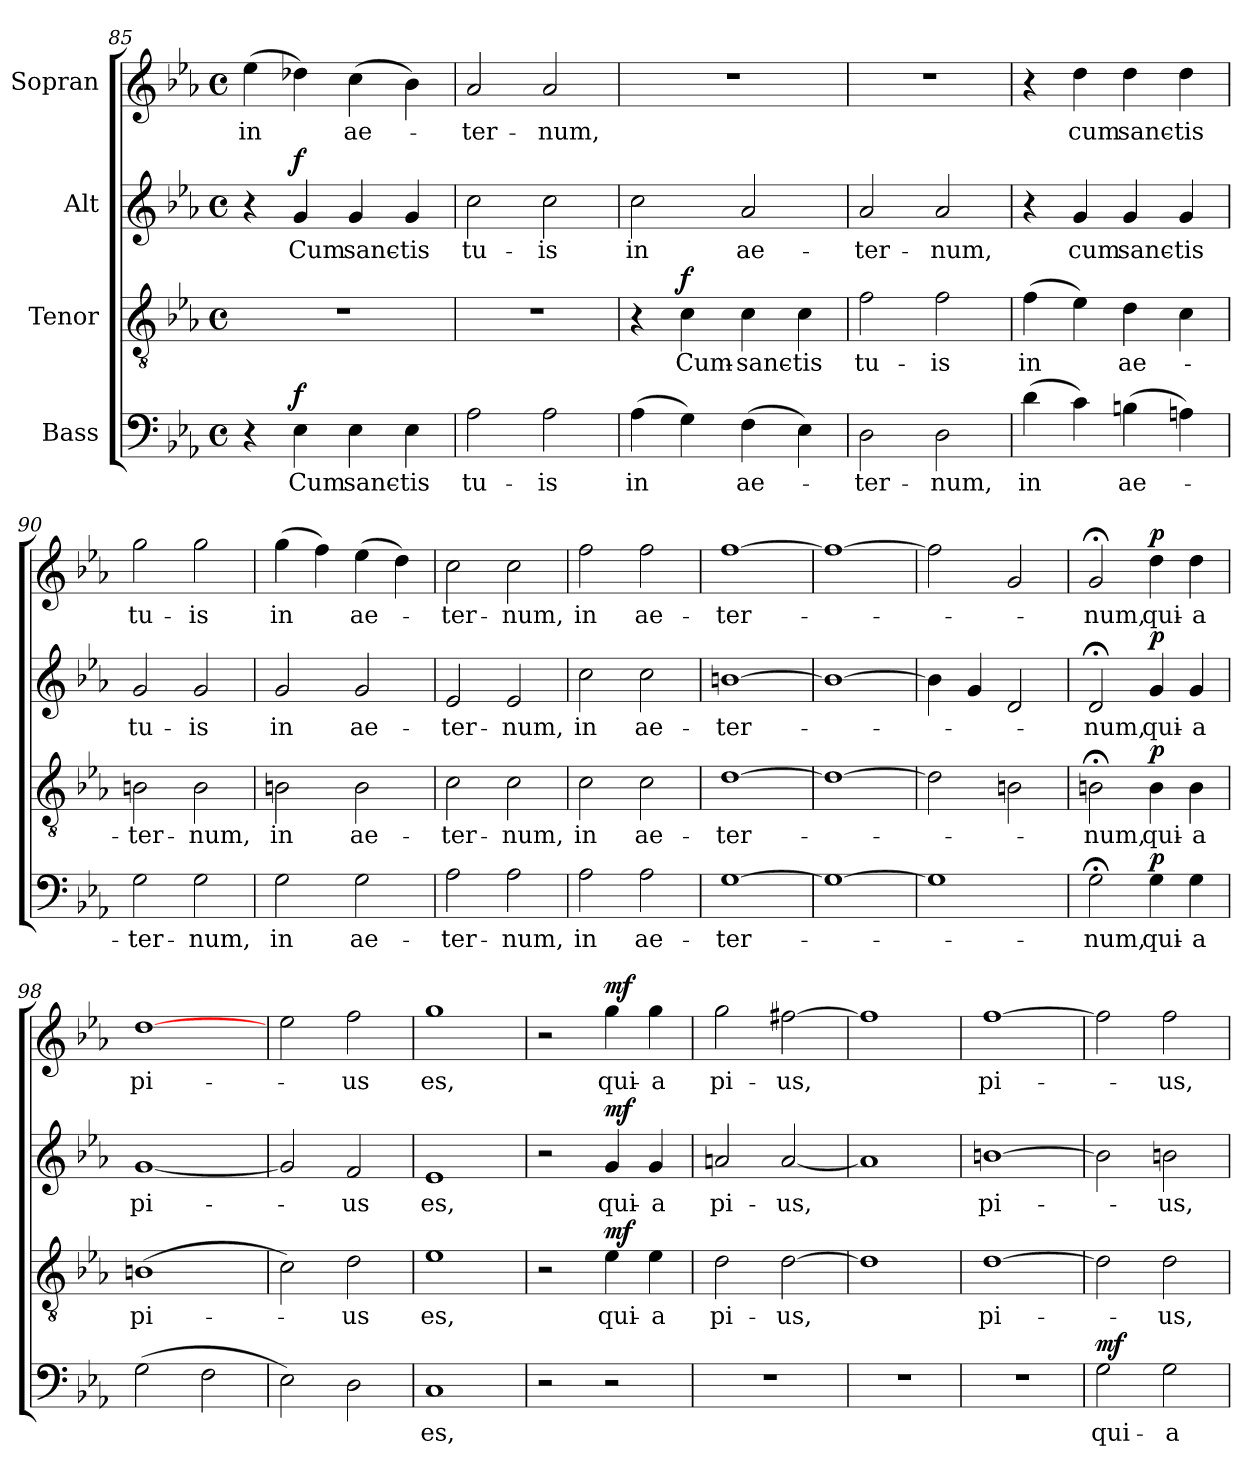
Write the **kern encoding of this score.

**kern	**text	**dynam	**kern	**text	**dynam	**kern	**text	**dynam	**kern	**text	**dynam
*part4	*part4	*part4	*part3	*part3	*part3	*part2	*part2	*part2	*part1	*part1	*part1
*staff4	*staff4	*staff4	*staff3	*staff3	*staff3	*staff2	*staff2	*staff2	*staff1	*staff1	*staff1
*I"Bass	*	*	*I"Tenor	*	*	*I"Alt	*	*	*I"Sopran	*	*
!!LO:LB:g=z
*clefF4	*	*	*clefGv2	*	*	*clefG2	*	*	*clefG2	*	*
*k[b-e-a-]	*	*	*k[b-e-a-]	*	*	*k[b-e-a-]	*	*	*k[b-e-a-]	*	*
*E-:	*	*	*E-:	*	*	*E-:	*	*	*E-:	*	*
*M4/4	*	*	*M4/4	*	*	*M4/4	*	*	*M4/4	*	*
*met(c)	*	*	*met(c)	*	*	*met(c)	*	*	*met(c)	*	*
=85	=85	=85	=85	=85	=85	=85	=85	=85	=85	=85	=85
!	!	!	!	!	!	!	!	!	!	!LO:LY:b	!
4r	.	.	1r	.	.	4r	.	.	(>4ee-\	in	.
!	!LO:LY:b	!LO:DY:a	!	!	!	!	!LO:LY:b	!LO:DY:a	!	!	!
4E-\	Cum	f	.	.	.	4g/	Cum	f	4dd-X\)	.	.
!	!LO:LY:b	!	!	!	!	!	!LO:LY:b	!	!	!LO:LY:b	!
4E-\	sanc-	.	.	.	.	4g/	sanc-	.	(>4cc\	ae-	.
!	!LO:LY:b	!	!	!	!	!	!LO:LY:b	!	!	!	!
4E-\	-tis	.	.	.	.	4g/	-tis	.	4b-\)	.	.
=86	=86	=86	=86	=86	=86	=86	=86	=86	=86	=86	=86
!	!LO:LY:b	!	!	!	!	!	!LO:LY:b	!	!	!LO:LY:b	!
2A-\	tu-	.	1r	.	.	2cc\	tu-	.	2a-/	-ter-	.
!	!LO:LY:b	!	!	!	!	!	!LO:LY:b	!	!	!LO:LY:b	!
2A-\	-is	.	.	.	.	2cc\	-is	.	2a-/	-num,	.
=87	=87	=87	=87	=87	=87	=87	=87	=87	=87	=87	=87
!	!LO:LY:b	!	!	!	!	!	!LO:LY:b	!	!	!	!
(>4A-\	in	.	4r	.	.	2cc\	in	.	1r	.	.
!	!	!	!	!LO:LY:b	!LO:DY:a	!	!	!	!	!	!
4G\)	.	.	4c\	Cum-	f	.	.	.	.	.	.
!	!LO:LY:b	!	!	!LO:LY:b	!	!	!LO:LY:b	!	!	!	!
(>4F\	ae-	.	4c\	-sanc-	.	2a-/	ae-	.	.	.	.
!	!	!	!	!LO:LY:b	!	!	!	!	!	!	!
4E-\)	.	.	4c\	-tis	.	.	.	.	.	.	.
=88	=88	=88	=88	=88	=88	=88	=88	=88	=88	=88	=88
!	!LO:LY:b	!	!	!LO:LY:b	!	!	!LO:LY:b	!	!	!	!
2D\	-ter-	.	2f\	tu-	.	2a-/	-ter-	.	1r	.	.
!	!LO:LY:b	!	!	!LO:LY:b	!	!	!LO:LY:b	!	!	!	!
2D\	-num,	.	2f\	-is	.	2a-/	-num,	.	.	.	.
=89	=89	=89	=89	=89	=89	=89	=89	=89	=89	=89	=89
!	!LO:LY:b	!	!	!LO:LY:b	!	!	!	!	!	!	!
(>4d\	in	.	(>4f\	in	.	4r	.	.	4r	.	.
!	!	!	!	!	!	!	!LO:LY:b	!	!	!LO:LY:b	!
4c\)	.	.	4e-\)	.	.	4g/	cum	.	4dd\	cum	.
!	!LO:LY:b	!	!	!LO:LY:b	!	!	!LO:LY:b	!	!	!LO:LY:b	!
(>4Bn\	ae-	.	4d\	ae-	.	4g/	sanc-	.	4dd\	sanc-	.
!	!	!	!	!	!	!	!LO:LY:b	!	!	!LO:LY:b	!
4An\)	.	.	4c\	.	.	4g/	-tis	.	4dd\	-tis	.
=90	=90	=90	=90	=90	=90	=90	=90	=90	=90	=90	=90
!	!LO:LY:b	!	!	!LO:LY:b	!	!	!LO:LY:b	!	!	!LO:LY:b	!
2G\	-ter-	.	2Bn\	-ter-	.	2g/	tu-	.	2gg\	tu-	.
!	!LO:LY:b	!	!	!LO:LY:b	!	!	!LO:LY:b	!	!	!LO:LY:b	!
2G\	-num,	.	2B\	-num,	.	2g/	-is	.	2gg\	-is	.
!!LO:LB:g=z
=91	=91	=91	=91	=91	=91	=91	=91	=91	=91	=91	=91
!	!LO:LY:b	!	!	!LO:LY:b	!	!	!LO:LY:b	!	!	!LO:LY:b	!
2G\	in	.	2Bn\	in	.	2g/	in	.	(>4gg\	in	.
.	.	.	.	.	.	.	.	.	4ff\)	.	.
!	!LO:LY:b	!	!	!LO:LY:b	!	!	!LO:LY:b	!	!	!LO:LY:b	!
2G\	ae-	.	2B\	ae-	.	2g/	ae-	.	(>4ee-\	ae-	.
.	.	.	.	.	.	.	.	.	4dd\)	.	.
=92	=92	=92	=92	=92	=92	=92	=92	=92	=92	=92	=92
!	!LO:LY:b	!	!	!LO:LY:b	!	!	!LO:LY:b	!	!	!LO:LY:b	!
2A-\	-ter-	.	2c\	-ter-	.	2e-/	-ter-	.	2cc\	-ter-	.
!	!LO:LY:b	!	!	!LO:LY:b	!	!	!LO:LY:b	!	!	!LO:LY:b	!
2A-\	-num,	.	2c\	-num,	.	2e-/	-num,	.	2cc\	-num,	.
=93	=93	=93	=93	=93	=93	=93	=93	=93	=93	=93	=93
!	!LO:LY:b	!	!	!LO:LY:b	!	!	!LO:LY:b	!	!	!LO:LY:b	!
2A-\	in	.	2c\	in	.	2cc\	in	.	2ff\	in	.
!	!LO:LY:b	!	!	!LO:LY:b	!	!	!LO:LY:b	!	!	!LO:LY:b	!
2A-\	ae-	.	2c\	ae-	.	2cc\	ae-	.	2ff\	ae-	.
=94	=94	=94	=94	=94	=94	=94	=94	=94	=94	=94	=94
!	!LO:LY:b	!	!	!LO:LY:b	!	!	!LO:LY:b	!	!	!LO:LY:b	!
[1G	-ter-	.	[1d	-ter-	.	[1bn	-ter-	.	[1ff	-ter-	.
=95	=95	=95	=95	=95	=95	=95	=95	=95	=95	=95	=95
1G_	.	.	1d_	.	.	1b_	.	.	1ff_	.	.
=96	=96	=96	=96	=96	=96	=96	=96	=96	=96	=96	=96
1G]	.	.	2d\]	.	.	4b\]	.	.	2ff\]	.	.
.	.	.	.	.	.	4g/	.	.	.	.	.
.	.	.	2Bn\	.	.	2d/	.	.	2g/	.	.
=97	=97	=97	=97	=97	=97	=97	=97	=97	=97	=97	=97
!	!LO:LY:b	!	!	!LO:LY:b	!	!	!LO:LY:b	!	!	!LO:LY:b	!
2G;<\	-num,	.	2Bn;<\	-num,	.	2d;</	-num,	.	2g;</	-num,	.
!	!LO:LY:b	!LO:DY:a	!	!LO:LY:b	!LO:DY:a	!	!LO:LY:b	!LO:DY:a	!	!LO:LY:b	!LO:DY:a
4G\	qui-	p	4B\	qui-	p	4g/	qui-	p	4dd\	qui-	p
!	!LO:LY:b	!	!	!LO:LY:b	!	!	!LO:LY:b	!	!	!LO:LY:b	!
4G\	-a	.	4B\	-a	.	4g/	-a	.	4dd\	-a	.
!!LO:PB:g=z
=98	=98	=98	=98	=98	=98	=98	=98	=98	=98	=98	=98
!	!	!	!	!LO:LY:b	!	!	!LO:LY:b	!	!	!LO:LY:b	!
(>2G\	.	.	(>1Bn	pi-	.	[1g	pi-	.	[1dd	pi-	.
2F\	.	.	.	.	.	.	.	.	.	.	.
=99	=99	=99	=99	=99	=99	=99	=99	=99	=99	=99	=99
2E-\)	.	.	2c\)	.	.	2g/]	.	.	2ee-\	.	.
!	!	!	!	!LO:LY:b	!	!	!LO:LY:b	!	!	!LO:LY:b	!
2D\	.	.	2d\	-us	.	2f/	-us	.	2ff\	-us	.
=100	=100	=100	=100	=100	=100	=100	=100	=100	=100	=100	=100
!	!LO:LY:b	!	!	!LO:LY:b	!	!	!LO:LY:b	!	!	!LO:LY:b	!
1C	es,	.	1e-	es,	.	1e-	es,	.	1gg	es,	.
=101	=101	=101	=101	=101	=101	=101	=101	=101	=101	=101	=101
2r	.	.	2r	.	.	2r	.	.	2r	.	.
!	!	!	!	!LO:LY:b	!LO:DY:a	!	!LO:LY:b	!LO:DY:a	!	!LO:LY:b	!LO:DY:a
2r	.	.	4e-\	qui-	mf	4g/	qui-	mf	4gg\	qui-	mf
!	!	!	!	!LO:LY:b	!	!	!LO:LY:b	!	!	!LO:LY:b	!
.	.	.	4e-\	-a	.	4g/	-a	.	4gg\	-a	.
=102	=102	=102	=102	=102	=102	=102	=102	=102	=102	=102	=102
!	!	!	!	!LO:LY:b	!	!	!LO:LY:b	!	!	!LO:LY:b	!
1r	.	.	2d\	pi-	.	2an/	pi-	.	2gg\	pi-	.
!	!	!	!	!LO:LY:b	!	!	!LO:LY:b	!	!	!LO:LY:b	!
.	.	.	[2d\	-us,	.	[2a/	-us,	.	[2ff#X\	-us,	.
=103	=103	=103	=103	=103	=103	=103	=103	=103	=103	=103	=103
1r	.	.	1d]	.	.	1a]	.	.	1ff#]	.	.
=104	=104	=104	=104	=104	=104	=104	=104	=104	=104	=104	=104
!	!	!	!	!LO:LY:b	!	!	!LO:LY:b	!	!	!LO:LY:b	!
1r	.	.	[1d	pi-	.	[1bn	pi-	.	[1ff	pi-	.
!!LO:LB:g=z
=105	=105	=105	=105	=105	=105	=105	=105	=105	=105	=105	=105
!	!LO:LY:b	!LO:DY:a	!	!	!	!	!	!	!	!	!
2G\	qui-	mf	2d\]	.	.	2b\]	.	.	2ff\]	.	.
!	!LO:LY:b	!	!	!LO:LY:b	!	!	!LO:LY:b	!	!	!LO:LY:b	!
2G\	-a	.	2d\	-us,	.	2bn\	-us,	.	2ff\	-us,	.
=	=	=	=	=	=	=	=	=	=	=	=
*-	*-	*-	*-	*-	*-	*-	*-	*-	*-	*-	*-
